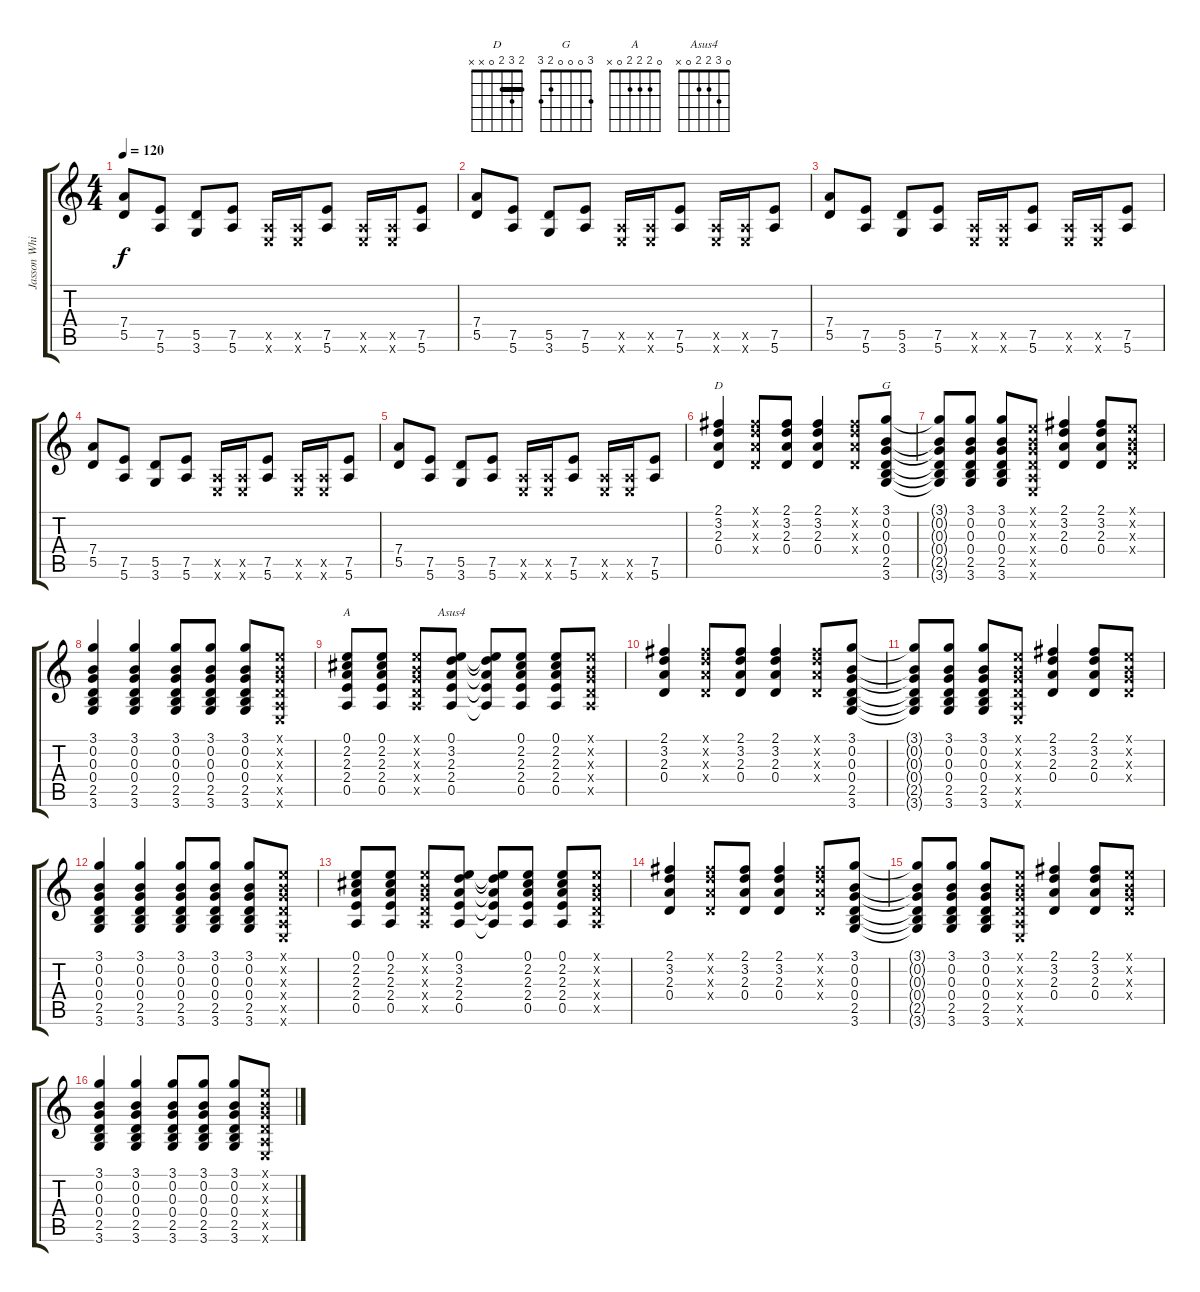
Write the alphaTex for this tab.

\track ("Jasson Whilles" "Jasson Whi") {instrument distortionguitar}
\staff {score tabs}
\tuning (E4 B3 G3 D3 A2 E2) {hide}
\chord ("D" 2 3 2 0 x x) {barre 2}
\chord ("G" 3 0 0 0 2 3)
\chord ("A" 0 2 2 2 0 x)
\chord ("Asus4" 0 3 2 2 0 x)
\ts (4 4)
\tempo 120
\clef g2
\ks c
(7.4 5.5).8{dy f} (7.5 5.6).8 (5.5 3.6).8 (7.5 5.6).8 (0.5{x} 0.6{x}).16 (0.5{x} 0.6{x}).16 (7.5 5.6).8 (0.5{x} 0.6{x}).16 (0.5{x} 0.6{x}).16 (7.5 5.6).8 |
(7.4 5.5).8 (7.5 5.6).8 (5.5 3.6).8 (7.5 5.6).8 (0.5{x} 0.6{x}).16 (0.5{x} 0.6{x}).16 (7.5 5.6).8 (0.5{x} 0.6{x}).16 (0.5{x} 0.6{x}).16 (7.5 5.6).8 |
(7.4 5.5).8 (7.5 5.6).8 (5.5 3.6).8 (7.5 5.6).8 (0.5{x} 0.6{x}).16 (0.5{x} 0.6{x}).16 (7.5 5.6).8 (0.5{x} 0.6{x}).16 (0.5{x} 0.6{x}).16 (7.5 5.6).8 |
(7.4 5.5).8 (7.5 5.6).8 (5.5 3.6).8 (7.5 5.6).8 (0.5{x} 0.6{x}).16 (0.5{x} 0.6{x}).16 (7.5 5.6).8 (0.5{x} 0.6{x}).16 (0.5{x} 0.6{x}).16 (7.5 5.6).8 |
(7.4 5.5).8 (7.5 5.6).8 (5.5 3.6).8 (7.5 5.6).8 (0.5{x} 0.6{x}).16 (0.5{x} 0.6{x}).16 (7.5 5.6).8 (0.5{x} 0.6{x}).16 (0.5{x} 0.6{x}).16 (7.5 5.6).8 |
(2.1 3.2 2.3 0.4).4{ch "D"} (2.1{x} 3.2{x} 2.3{x} 0.4{x}).8 (2.1 3.2 2.3 0.4).8 (2.1 3.2 2.3 0.4).4 (2.1{x} 3.2{x} 2.3{x} 0.4{x}).8 (3.1 0.2 0.3 0.4 2.5 3.6).8{ch "G"} |
(3.1{t} 0.2{t} 0.3{t} 0.4{t} 2.5{t} 3.6{t}).8 (3.1 0.2 0.3 0.4 2.5 3.6).8 (3.1 0.2 0.3 0.4 2.5 3.6).8 (0.1{x} 0.2{x} 0.3{x} 0.4{x} 0.5{x} 0.6{x}).8 (2.1 3.2 2.3 0.4).4 (2.1 3.2 2.3 0.4).8 (0.1{x} 0.2{x} 0.3{x} 0.4{x}).8 |
(3.1 0.2 0.3 0.4 2.5 3.6).4 (3.1 0.2 0.3 0.4 2.5 3.6).4 (3.1 0.2 0.3 0.4 2.5 3.6).8 (3.1 0.2 0.3 0.4 2.5 3.6).8 (3.1 0.2 0.3 0.4 2.5 3.6).8 (0.1{x} 0.2{x} 0.3{x} 0.4{x} 0.5{x} 0.6{x}).8 |
(0.1 2.2 2.3 2.4 0.5).8{ch "A"} (0.1 2.2 2.3 2.4 0.5).8 (0.1{x} 0.2{x} 0.3{x} 0.4{x} 0.5{x}).8 (0.1 3.2 2.3 2.4 0.5).8{ch "Asus4"} (0.1{t} 3.2{t} 2.3{t} 2.4{t} 0.5{t}).8 (0.1 2.2 2.3 2.4 0.5).8 (0.1 2.2 2.3 2.4 0.5).8 (0.1{x} 0.2{x} 0.3{x} 0.4{x} 0.5{x}).8 |
(2.1 3.2 2.3 0.4).4 (2.1{x} 3.2{x} 2.3{x} 0.4{x}).8 (2.1 3.2 2.3 0.4).8 (2.1 3.2 2.3 0.4).4 (2.1{x} 3.2{x} 2.3{x} 0.4{x}).8 (3.1 0.2 0.3 0.4 2.5 3.6).8 |
(3.1{t} 0.2{t} 0.3{t} 0.4{t} 2.5{t} 3.6{t}).8 (3.1 0.2 0.3 0.4 2.5 3.6).8 (3.1 0.2 0.3 0.4 2.5 3.6).8 (0.1{x} 0.2{x} 0.3{x} 0.4{x} 0.5{x} 0.6{x}).8 (2.1 3.2 2.3 0.4).4 (2.1 3.2 2.3 0.4).8 (0.1{x} 0.2{x} 0.3{x} 0.4{x}).8 |
(3.1 0.2 0.3 0.4 2.5 3.6).4 (3.1 0.2 0.3 0.4 2.5 3.6).4 (3.1 0.2 0.3 0.4 2.5 3.6).8 (3.1 0.2 0.3 0.4 2.5 3.6).8 (3.1 0.2 0.3 0.4 2.5 3.6).8 (0.1{x} 0.2{x} 0.3{x} 0.4{x} 0.5{x} 0.6{x}).8 |
(0.1 2.2 2.3 2.4 0.5).8 (0.1 2.2 2.3 2.4 0.5).8 (0.1{x} 0.2{x} 0.3{x} 0.4{x} 0.5{x}).8 (0.1 3.2 2.3 2.4 0.5).8 (0.1{t} 3.2{t} 2.3{t} 2.4{t} 0.5{t}).8 (0.1 2.2 2.3 2.4 0.5).8 (0.1 2.2 2.3 2.4 0.5).8 (0.1{x} 0.2{x} 0.3{x} 0.4{x} 0.5{x}).8 |
(2.1 3.2 2.3 0.4).4 (2.1{x} 3.2{x} 2.3{x} 0.4{x}).8 (2.1 3.2 2.3 0.4).8 (2.1 3.2 2.3 0.4).4 (2.1{x} 3.2{x} 2.3{x} 0.4{x}).8 (3.1 0.2 0.3 0.4 2.5 3.6).8 |
(3.1{t} 0.2{t} 0.3{t} 0.4{t} 2.5{t} 3.6{t}).8 (3.1 0.2 0.3 0.4 2.5 3.6).8 (3.1 0.2 0.3 0.4 2.5 3.6).8 (0.1{x} 0.2{x} 0.3{x} 0.4{x} 0.5{x} 0.6{x}).8 (2.1 3.2 2.3 0.4).4 (2.1 3.2 2.3 0.4).8 (0.1{x} 0.2{x} 0.3{x} 0.4{x}).8 |
(3.1 0.2 0.3 0.4 2.5 3.6).4 (3.1 0.2 0.3 0.4 2.5 3.6).4 (3.1 0.2 0.3 0.4 2.5 3.6).8 (3.1 0.2 0.3 0.4 2.5 3.6).8 (3.1 0.2 0.3 0.4 2.5 3.6).8 (0.1{x} 0.2{x} 0.3{x} 0.4{x} 0.5{x} 0.6{x}).8
